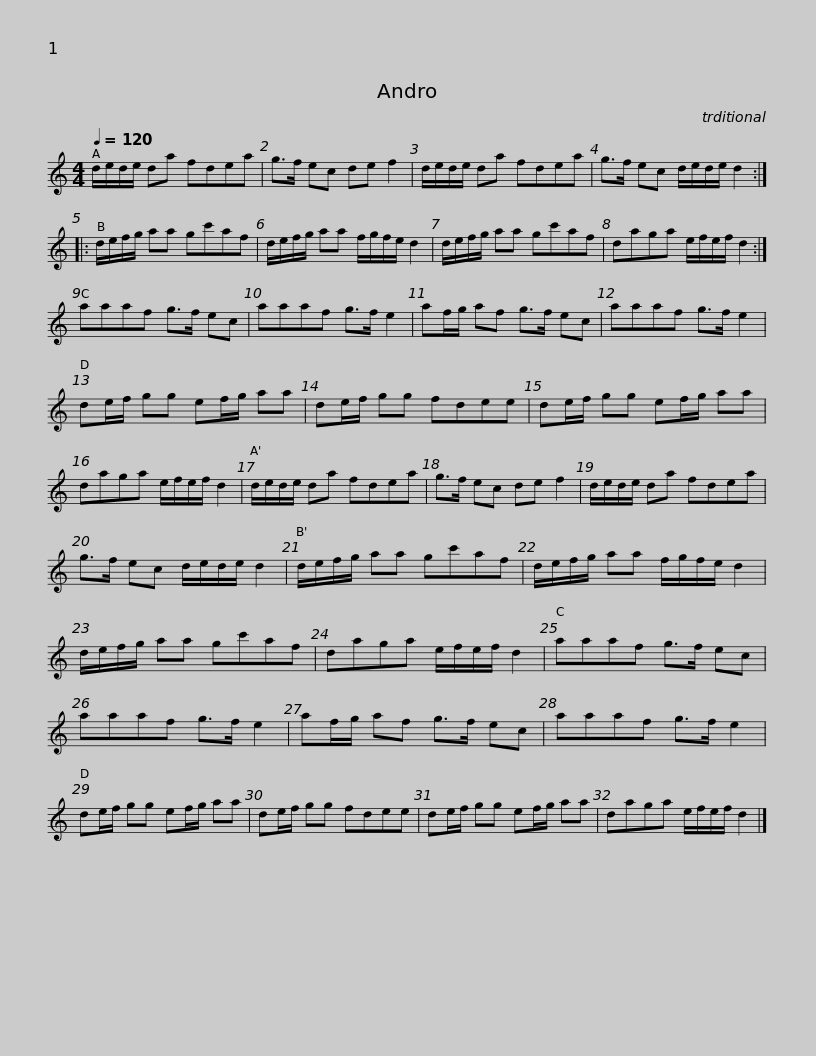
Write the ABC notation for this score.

X:1
L:1/8
Q:1/4=120
M:4/4
I:linebreak $
K:C
V:1 treble
V:1
 d/e/d/e/ da fdea | g>f ec de f2 | d/e/d/e/ da fdea | g>f ec d/e/d/e/ d2 ::$ d/e/f/g/ aa gc'af | %5
 d/e/f/g/ aa f/g/f/e/ d2 | d/e/f/g/ aa gc'af | daga e/f/e/f/ d2 :|$ aaaf g>f ec | aaaf g>f e2 | %10
 af/g/ af g>f ec | aaaf g>f e2 |$ de/f/ gg ef/g/ aa | de/f/ gg fdee | de/f/ gg ef/g/ aa | %15
 daga e/f/e/f/ d2 |$ d/e/d/e/ da fdea | g>f ec de f2 | d/e/d/e/ da fdea | g>f ec d/e/d/e/ d2 |$ %20
 d/e/f/g/ aa gc'af | d/e/f/g/ aa f/g/f/e/ d2 | d/e/f/g/ aa gc'af | daga e/f/e/f/ d2 |$ aaaf g>f ec | %25
 aaaf g>f e2 | af/g/ af g>f ec | aaaf g>f e2 |$ de/f/ gg ef/g/ aa | de/f/ gg fdee | %30
 de/f/ gg ef/g/ aa | daga e/f/e/f/ d2 |] %32
